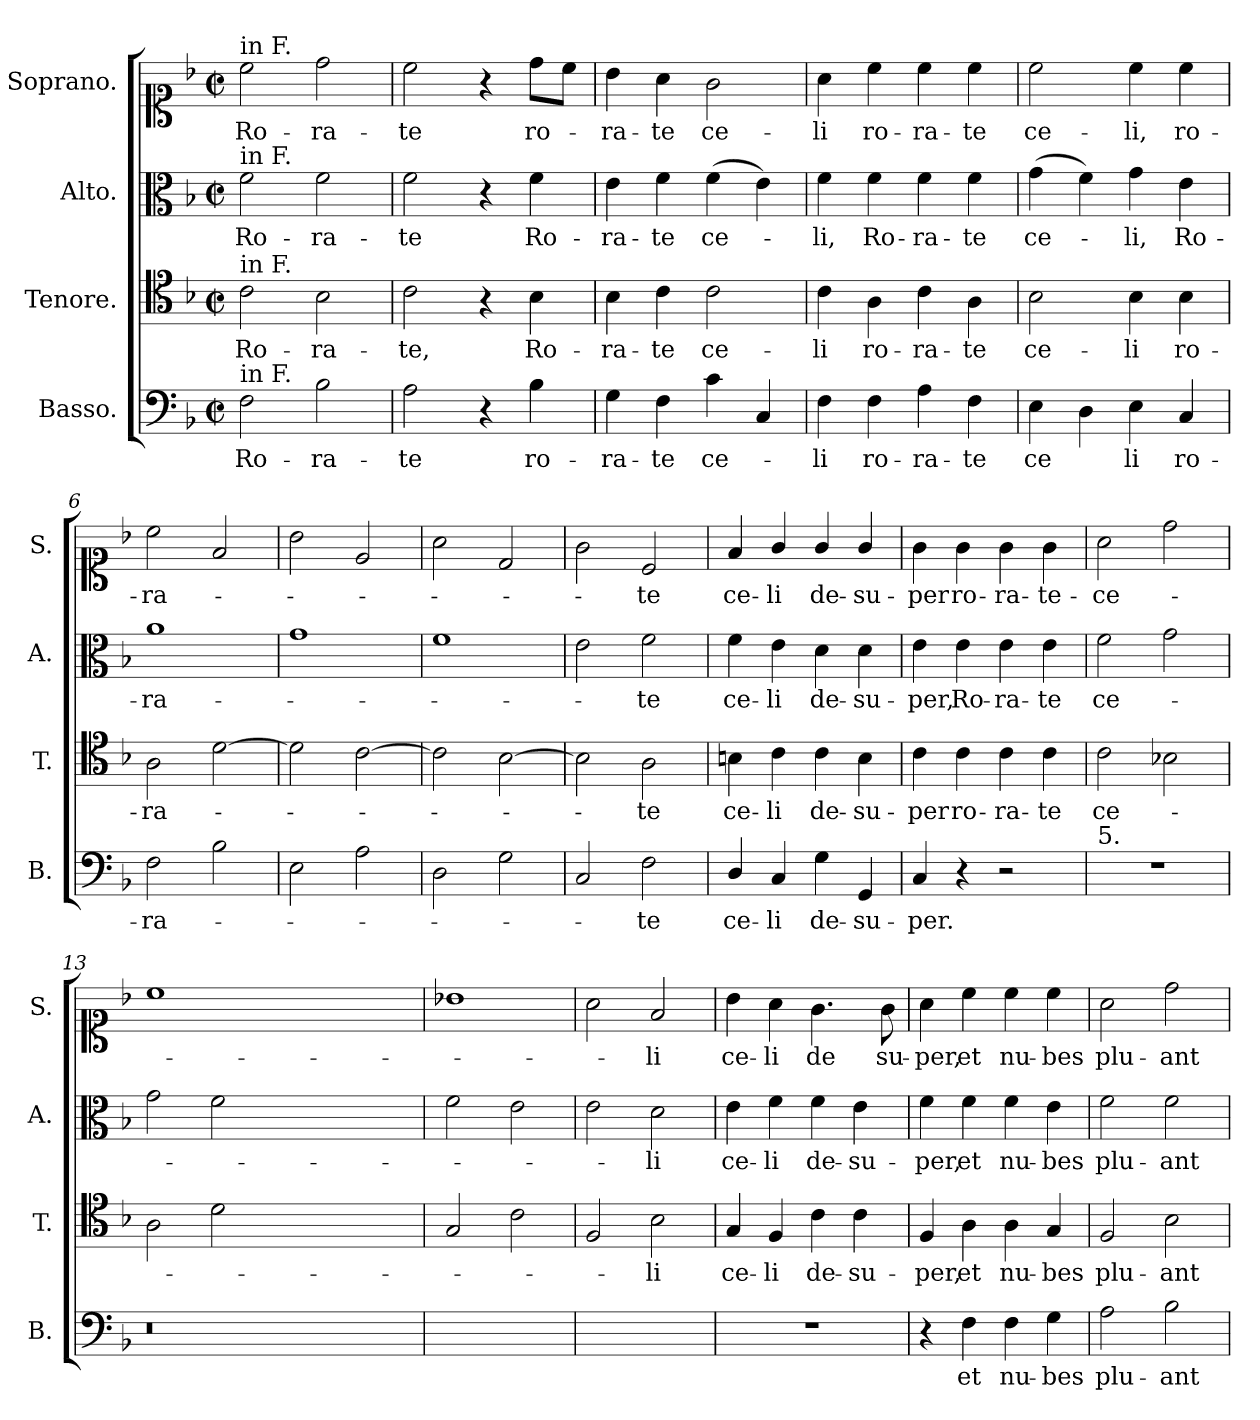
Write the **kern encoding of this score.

**kern	**text	**kern	**text	**kern	**text	**kern	**text
*part4	*part4	*part3	*part3	*part2	*part2	*part1	*part1
*staff4	*staff4	*staff3	*staff3	*staff2	*staff2	*staff1	*staff1
*I"Basso.	*	*I"Tenore.	*	*I"Alto.	*	*I"Soprano.	*
*I'B.	*	*I'T.	*	*I'A.	*	*I'S.	*
*clefF4	*	*clefC4	*	*clefC3	*	*clefC1	*
*k[b-]	*	*k[b-]	*	*k[b-]	*	*k[b-]	*
*F:	*	*F:	*	*F:	*	*F:	*
*M2/2	*	*M2/2	*	*M2/2	*	*M2/2	*
*met(c|)	*	*met(c|)	*	*met(c|)	*	*met(c|)	*
=1	=1	=1	=1	=1	=1	=1	=1
!	!	!	!	!	!	!LO:TX:a:t=in F.	!
!	!	!	!	!LO:TX:a:t=in F.	!	!	!
!	!	!LO:TX:a:t=in F.	!	!	!	!	!
!LO:TX:a:t=in F.	!	!	!	!	!	!	!
2F\	Ro-	2c\	Ro-	2f\	Ro-	2cc\	Ro-
2B-\	-ra-	2B-\	-ra-	2f\	-ra-	2dd\	-ra-
=2	=2	=2	=2	=2	=2	=2	=2
2A\	-te	2c\	-te,	2f\	-te	2cc\	-te
4r	.	4r	.	4r	.	4r	.
4B-\	ro-	4B-\	Ro-	4f\	Ro-	8dd\L	ro-
.	.	.	.	.	.	8cc\J	.
=3	=3	=3	=3	=3	=3	=3	=3
4G\	-ra-	4B-\	-ra-	4e\	-ra-	4b-\	-ra-
4F\	-te	4c\	-te	4f\	-te	4a\	-te
4c\	ce-	2c\	ce-	(4f\	ce-	2g\	ce-
4C/	.	.	.	4e\)	.	.	.
=4	=4	=4	=4	=4	=4	=4	=4
4F\	-li	4c\	-li	4f\	-li,	4a\	-li
4F\	ro-	4A\	ro-	4f\	Ro-	4cc\	ro-
4A\	-ra-	4c\	-ra-	4f\	-ra-	4cc\	-ra-
4F\	-te	4A\	-te	4f\	-te	4cc\	-te
=5	=5	=5	=5	=5	=5	=5	=5
4E\	ce	2B-\	ce-	(4g\	ce-	2cc\	ce-
4D\	.	.	.	4f\)	.	.	.
4E\	-li	4B-\	-li	4g\	-li,	4cc\	-li,
4C/	ro-	4B-\	ro-	4e\	Ro-	4cc\	ro-
=6	=6	=6	=6	=6	=6	=6	=6
2F\	-ra-	2A\	-ra-	1a	-ra-	2cc\	-ra-
2B-\	.	[2d\	.	.	.	2f/	.
=7	=7	=7	=7	=7	=7	=7	=7
2E\	.	2d\]	.	1g	.	2b-\	.
2A\	.	[2c\	.	.	.	2e/	.
=8	=8	=8	=8	=8	=8	=8	=8
2D\	.	2c\]	.	1f	.	2a\	.
2G\	.	[2B-\	.	.	.	2d/	.
=9	=9	=9	=9	=9	=9	=9	=9
2C/	.	2B-\]	.	2e\	.	2g\	.
2F\	-te	2A\	-te	2f\	-te	2c/	-te
=10	=10	=10	=10	=10	=10	=10	=10
4D/	ce-	4Bn\	ce-	4f\	ce-	4f/	ce-
4C/	-li	4c\	-li	4e\	-li	4g/	-li
4G\	de-	4c\	de-	4d\	de-	4g/	de-
4GG/	-su-	4B\	-su-	4d\	-su-	4g/	-su-
=11	=11	=11	=11	=11	=11	=11	=11
4C/	-per.	4c\	-per	4e\	-per,	4g\	-per
4r	.	4c\	ro-	4e\	Ro-	4g\	ro-
2r	.	4c\	-ra-	4e\	-ra-	4g\	-ra-
.	.	4c\	-te	4e\	-te	4g\	-te-
=12	=12	=12	=12	=12	=12	=12	=12
!LO:TX:a:t=5.	!	!	!	!	!	!	!
1r	.	2c\	ce-	2f\	ce-	2a\	-ce-
.	.	2B-X\	.	2g\	.	2dd\	.
=13	=13	=13	=13	=13	=13	=13	=13
0.r	.	2A\	.	2g\	.	1cc	.
.	.	2d\	.	2f\	.	.	.
.	.	0ryy	.	0ryy	.	0ryy	.
=14	=14	=14	=14	=14	=14	=14	=14
1ryy	.	2G/	.	2f\	.	1b-X	.
.	.	2c\	.	2e\	.	.	.
=15	=15	=15	=15	=15	=15	=15	=15
1ryy	.	2F/	.	2e\	.	2a\	.
.	.	2B-\	-li	2d\	-li	2f/	-li
=16	=16	=16	=16	=16	=16	=16	=16
1r	.	4G/	ce-	4e\	ce-	4b-\	ce-
.	.	4F/	-li	4f\	-li	4a\	-li
.	.	4c\	de-	4f\	de-	4.g\	de
.	.	4c\	-su-	4e\	-su-	.	.
.	.	.	.	.	.	8g\	su-
=17	=17	=17	=17	=17	=17	=17	=17
4r	.	4F/	-per,	4f\	-per,	4a\	-per,
4F\	et	4A\	et	4f\	et	4cc\	et
4F\	nu-	4A\	nu-	4f\	nu-	4cc\	nu-
4G\	-bes	4G/	-bes	4e\	-bes	4cc\	-bes
=18	=18	=18	=18	=18	=18	=18	=18
2A\	plu-	2F/	plu-	2f\	plu-	2a\	plu-
2B-\	-ant	2B-\	-ant	2f\	-ant	2dd\	-ant
=	=	=	=	=	=	=	=
*-	*-	*-	*-	*-	*-	*-	*-
